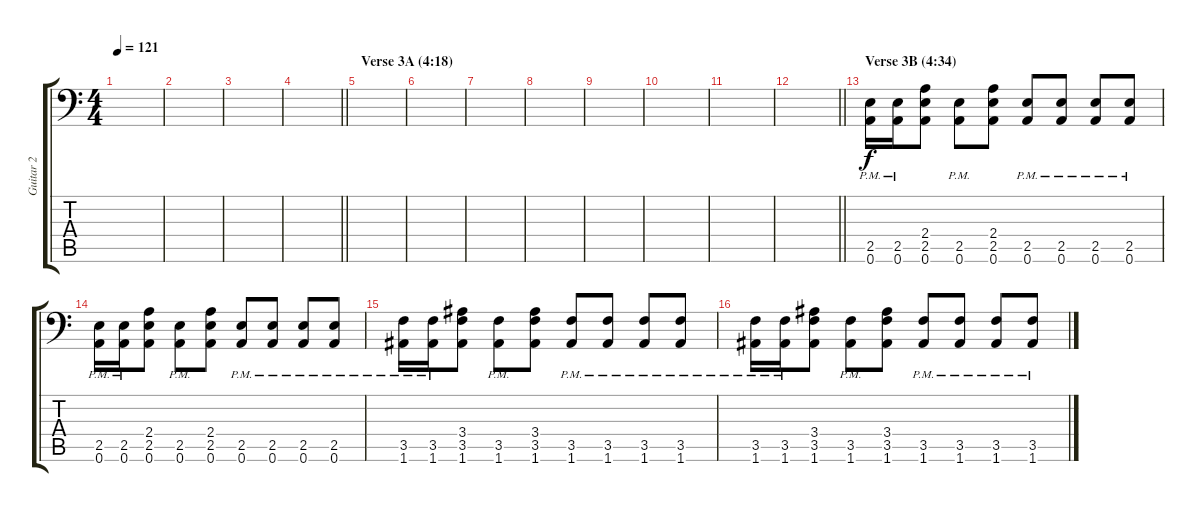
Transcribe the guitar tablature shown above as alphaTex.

\track ("Guitar 2" "Guitar 2") {instrument distortionguitar}
\staff {score tabs}
\tuning (A3 E3 C3 G2 D2 A1) {hide}
\ts (4 4)
\tempo 121
\clef f4
\ks c
|
|
|
\barLineRight lightlight
|
\section ("" "Verse 3A (4:18)")
|
|
|
|
|
|
|
\barLineRight lightlight
|
\section ("" "Verse 3B (4:34)")
(2.5 0.6{pm}).16{volume 14} (2.5{pm} 0.6{pm}).16 (2.4 2.5 0.6).8 (2.5{pm} 0.6{pm}).8 (2.4 2.5 0.6).8 (2.5{pm} 0.6{pm}).8 (2.5{pm} 0.6{pm}).8 (2.5{pm} 0.6{pm}).8 (2.5{pm} 0.6{pm}).8 |
(2.5 0.6{pm}).16 (2.5{pm} 0.6{pm}).16 (2.4 2.5 0.6).8 (2.5{pm} 0.6{pm}).8 (2.4 2.5 0.6).8 (2.5{pm} 0.6{pm}).8 (2.5{pm} 0.6{pm}).8 (2.5{pm} 0.6{pm}).8 (2.5{pm} 0.6{pm}).8 |
(3.5 1.6{pm}).16 (3.5{pm} 1.6{pm}).16 (3.4 3.5 1.6).8 (3.5{pm} 1.6{pm}).8 (3.4 3.5 1.6).8 (3.5{pm} 1.6{pm}).8 (3.5{pm} 1.6{pm}).8 (3.5{pm} 1.6{pm}).8 (3.5{pm} 1.6{pm}).8 |
(3.5 1.6{pm}).16 (3.5{pm} 1.6{pm}).16 (3.4 3.5 1.6).8 (3.5{pm} 1.6{pm}).8 (3.4 3.5 1.6).8 (3.5{pm} 1.6{pm}).8 (3.5{pm} 1.6{pm}).8 (3.5{pm} 1.6{pm}).8 (3.5{pm} 1.6{pm}).8
